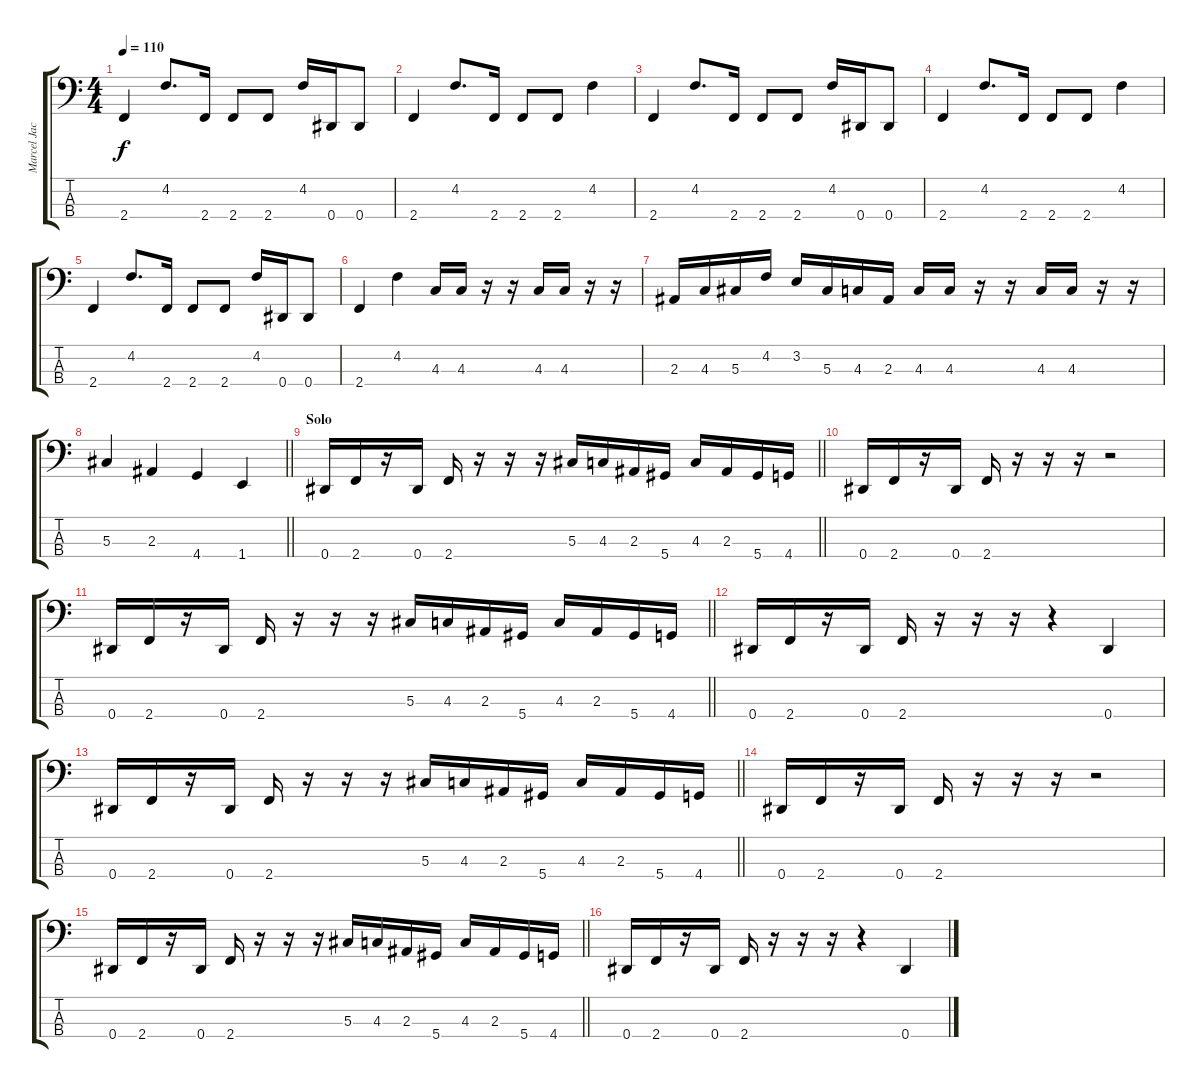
\track ("Marcel Jacob" "Marcel Jac") {instrument electricbassfinger}
\staff {score tabs}
\tuning (Gb2 Db2 Ab1 Eb1) {hide}
\ts (4 4)
\tempo 110
\clef f4
\ks c
2.4.4{dy f} 4.2.8{d} 2.4.16 2.4.8 2.4.8 4.2.16 0.4.16 0.4.8 |
2.4.4 4.2.8{d} 2.4.16 2.4.8 2.4.8 4.2.4 |
2.4.4 4.2.8{d} 2.4.16 2.4.8 2.4.8 4.2.16 0.4.16 0.4.8 |
2.4.4 4.2.8{d} 2.4.16 2.4.8 2.4.8 4.2.4 |
2.4.4 4.2.8{d} 2.4.16 2.4.8 2.4.8 4.2.16 0.4.16 0.4.8 |
2.4.4 4.2.4 4.3.16 4.3.16 r.16 r.16 4.3.16 4.3.16 r.16 r.16 |
2.3.16 4.3.16 5.3.16 4.2.16 3.2.16 5.3.16 4.3.16 2.3.16 4.3.16 4.3.16 r.16 r.16 4.3.16 4.3.16 r.16 r.16 |
\barLineRight lightlight
5.3.4 2.3.4 4.4.4 1.4.4 |
\section ("" "Solo")
\barLineRight lightlight
0.4.16 2.4.16 r.16 0.4.16 2.4.16 r.16 r.16 r.16 5.3.16 4.3.16 2.3.16 5.4.16 4.3.16 2.3.16 5.4.16 4.4.16 |
0.4.16 2.4.16 r.16 0.4.16 2.4.16 r.16 r.16 r.16 r.2 |
\barLineRight lightlight
0.4.16 2.4.16 r.16 0.4.16 2.4.16 r.16 r.16 r.16 5.3.16 4.3.16 2.3.16 5.4.16 4.3.16 2.3.16 5.4.16 4.4.16 |
0.4.16 2.4.16 r.16 0.4.16 2.4.16 r.16 r.16 r.16 r.4 0.4.4 |
\barLineRight lightlight
0.4.16 2.4.16 r.16 0.4.16 2.4.16 r.16 r.16 r.16 5.3.16 4.3.16 2.3.16 5.4.16 4.3.16 2.3.16 5.4.16 4.4.16 |
0.4.16 2.4.16 r.16 0.4.16 2.4.16 r.16 r.16 r.16 r.2 |
\barLineRight lightlight
0.4.16 2.4.16 r.16 0.4.16 2.4.16 r.16 r.16 r.16 5.3.16 4.3.16 2.3.16 5.4.16 4.3.16 2.3.16 5.4.16 4.4.16 |
0.4.16 2.4.16 r.16 0.4.16 2.4.16 r.16 r.16 r.16 r.4 0.4.4
